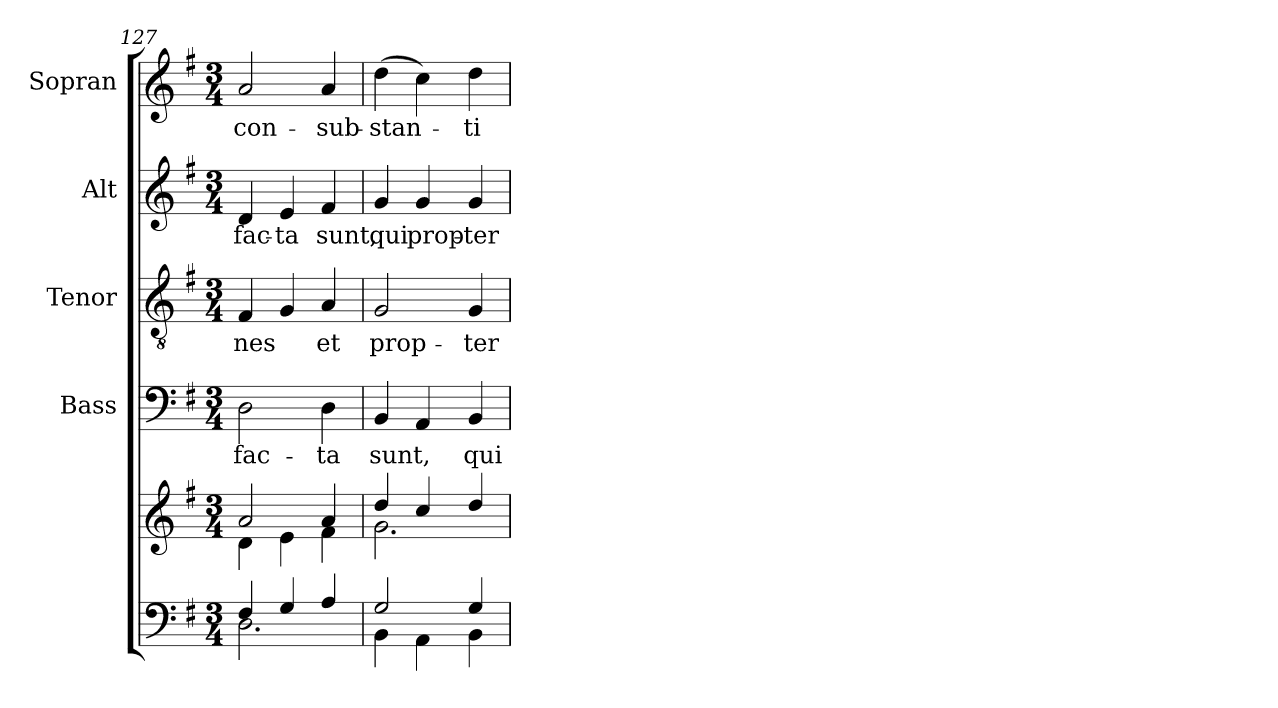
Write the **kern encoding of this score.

**kern	**kern	**kern	**text	**kern	**text	**kern	**text	**kern	**text
*part5	*part5	*part4	*part4	*part3	*part3	*part2	*part2	*part1	*part1
*staff6	*staff5	*staff4	*staff4	*staff3	*staff3	*staff2	*staff2	*staff1	*staff1
*	*	*I"Bass	*	*I"Tenor	*	*I"Alt	*	*I"Sopran	*
*	*	*I'B.	*	*I'T.	*	*I'A.	*	*I'S.	*
*clefF4	*clefG2	*clefF4	*	*clefGv2	*	*clefG2	*	*clefG2	*
*k[f#]	*k[f#]	*k[f#]	*	*k[f#]	*	*k[f#]	*	*k[f#]	*
*G:	*G:	*G:	*	*G:	*	*G:	*	*G:	*
*M3/4	*M3/4	*M3/4	*	*M3/4	*	*M3/4	*	*M3/4	*
=127	=127	=127	=127	=127	=127	=127	=127	=127	=127
*^	*^	*	*	*	*	*	*	*	*
!	!	!	!	!	!LO:LY:b	!	!LO:LY:b	!	!LO:LY:b	!	!LO:LY:b
4F#/	2.D\	2a/	4d\	2D\	fac-	4F#/	-nes	4d/	fac-	2a/	con-
!	!	!	!	!	!	!	!	!	!LO:LY:b	!	!
4G/	.	.	4e\	.	.	4G/	.	4e/	-ta	.	.
!	!	!	!	!	!LO:LY:b	!	!LO:LY:b	!	!LO:LY:b	!	!LO:LY:b
4A/	.	4a/	4f#\	4D\	-ta	4A/	et	4f#/	sunt,	4a/	-sub-
=128	=128	=128	=128	=128	=128	=128	=128	=128	=128	=128	=128
!	!	!	!	!	!LO:LY:b	!	!LO:LY:b	!	!LO:LY:b	!	!LO:LY:b
2G/	4BB\	4dd/	2.g\	4BB/	sunt,	2G/	prop-	4g/	qui	(>4dd\	-stan-
!	!	!	!	!	!	!	!	!	!LO:LY:b	!	!
.	4AA\	4cc/	.	4AA/	.	.	.	4g/	prop-	4cc\)	.
!	!	!	!	!	!LO:LY:b	!	!LO:LY:b	!	!LO:LY:b	!	!LO:LY:b
4G/	4BB\	4dd/	.	4BB/	qui	4G/	-ter	4g/	-ter	4dd\	-ti-
*v	*v	*	*	*	*	*	*	*	*	*	*
*	*v	*v	*	*	*	*	*	*	*	*
=	=	=	=	=	=	=	=	=	=
*-	*-	*-	*-	*-	*-	*-	*-	*-	*-
